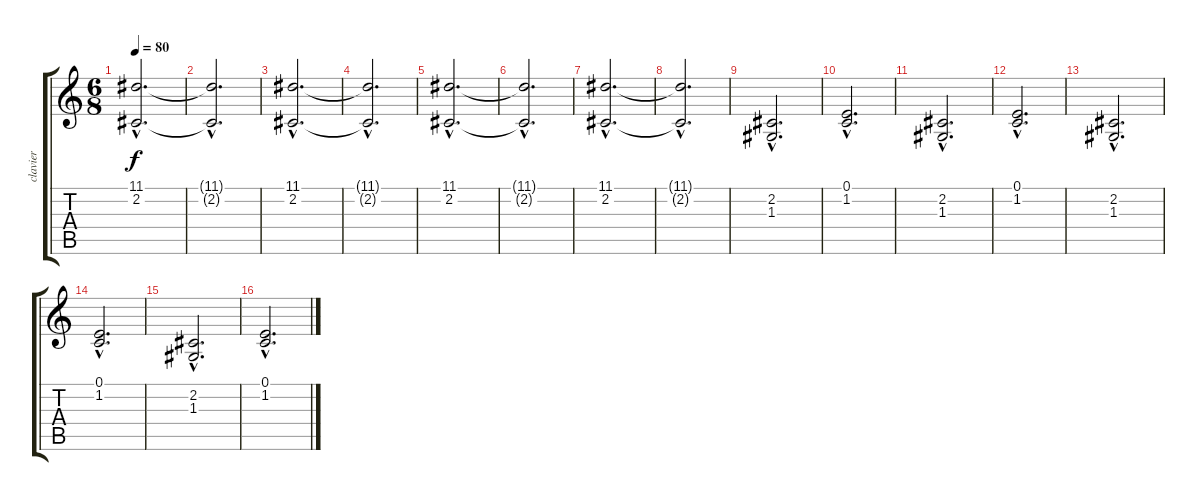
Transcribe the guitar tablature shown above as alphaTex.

\track ("clavier" "clavier") {instrument rockorgan}
\staff {score tabs}
\tuning (E4 B3 G3 D3 A2 E2) {hide}
\ts (6 8)
\tempo 80
\clef g2
\ks c
(11.1{hac} 2.2{hac}).2{d dy f} |
(11.1{hac t} 2.2{hac t}).2{d} |
(11.1{hac} 2.2{hac}).2{d} |
(11.1{hac t} 2.2{hac t}).2{d} |
(11.1{hac} 2.2{hac}).2{d} |
(11.1{hac t} 2.2{hac t}).2{d} |
(11.1{hac} 2.2{hac}).2{d} |
(11.1{hac t} 2.2{hac t}).2{d} |
(2.2{hac} 1.3{hac}).2{d} |
(0.1{hac} 1.2{hac}).2{d} |
(2.2{hac} 1.3{hac}).2{d} |
(0.1{hac} 1.2{hac}).2{d} |
(2.2{hac} 1.3{hac}).2{d} |
(0.1{hac} 1.2{hac}).2{d} |
(2.2{hac} 1.3{hac}).2{d} |
(0.1{hac} 1.2{hac}).2{d}
